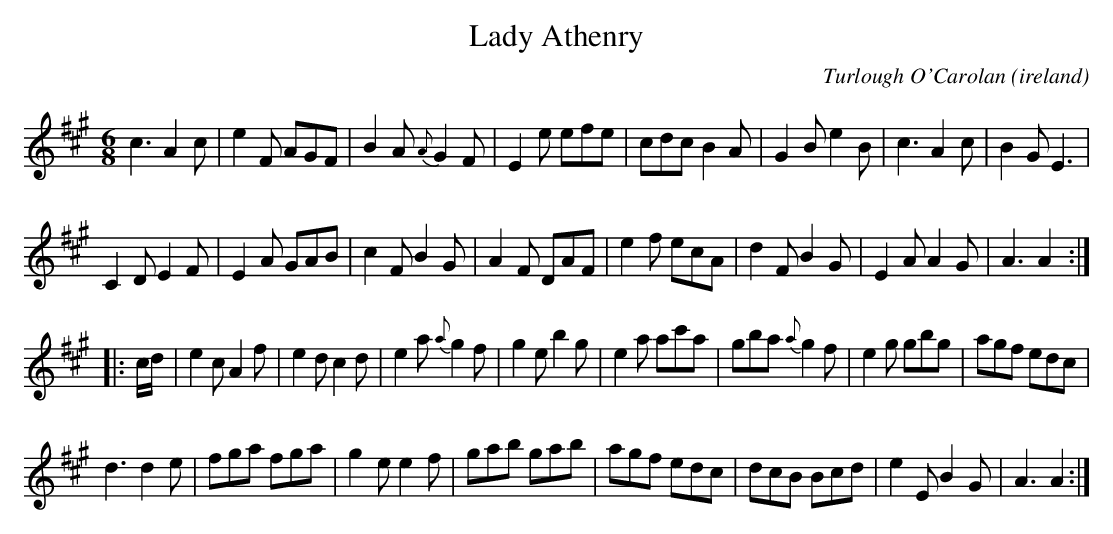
X:1
T:Lady Athenry
O:ireland
M:6/8
C:Turlough O'Carolan
K:A
c3 A2c|e2F AGF|B2A {A}G2F|E2e efe|\
cdc B2A|G2B e2B|c3 A2c|B2G E3|
C2D E2F|E2A GAB|c2F B2G|A2F DAF|\
e2f ecA|d2F B2G|E2A A2G|A3 A2::
c/d/|\
e2c A2f|e2d c2d|e2a {a}g2f|g2e b2g|\
e2a ac'a|gba {a}g2f|e2g gbg|agf edc|
d3 d2e|fga fga|g2e e2f|gab gab|\
agf edc|dcB Bcd|e2E B2G|A3 A2:|
